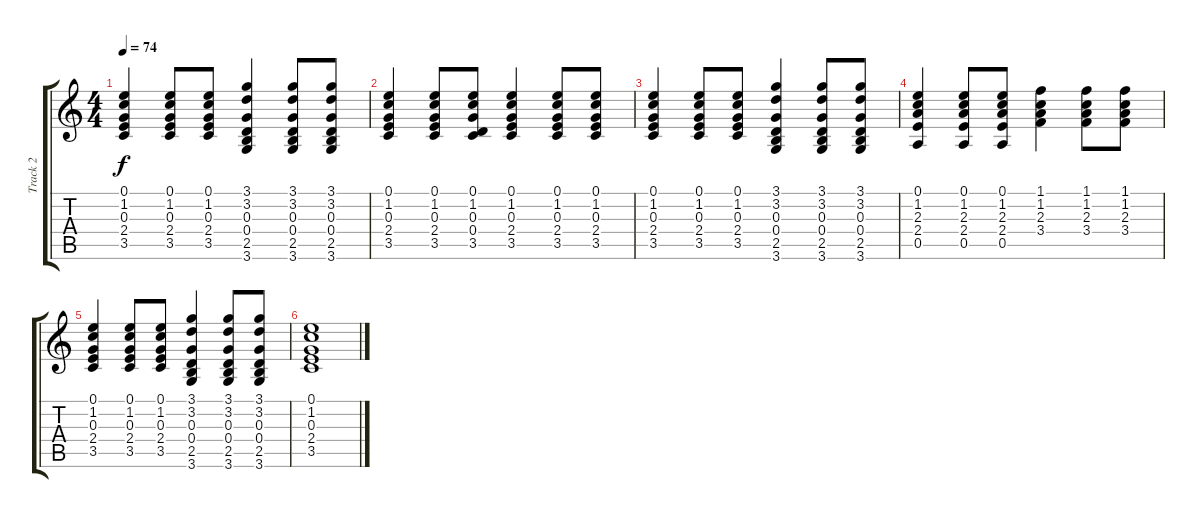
\track ("Track 2" "Track 2") {instrument overdrivenguitar}
\staff {score tabs}
\tuning (E4 B3 G3 D3 A2 E2) {hide}
\ts (4 4)
\tempo 74
\clef g2
\ks c
(0.1 1.2 0.3 2.4 3.5).4{dy f} (0.1 1.2 0.3 2.4 3.5).8 (0.1 1.2 0.3 2.4 3.5).8 (3.1 3.2 0.3 0.4 2.5 3.6).4 (3.1 3.2 0.3 0.4 2.5 3.6).8 (3.1 3.2 0.3 0.4 2.5 3.6).8 |
(0.1 1.2 0.3 2.4 3.5).4 (0.1 1.2 0.3 2.4 3.5).8 (0.1 1.2 0.3 0.4 3.5).8 (0.1 1.2 0.3 2.4 3.5).4 (0.1 1.2 0.3 2.4 3.5).8 (0.1 1.2 0.3 2.4 3.5).8 |
(0.1 1.2 0.3 2.4 3.5).4 (0.1 1.2 0.3 2.4 3.5).8 (0.1 1.2 0.3 2.4 3.5).8 (3.1 3.2 0.3 0.4 2.5 3.6).4 (3.1 3.2 0.3 0.4 2.5 3.6).8 (3.1 3.2 0.3 0.4 2.5 3.6).8 |
(0.1 1.2 2.3 2.4 0.5).4 (0.1 1.2 2.3 2.4 0.5).8 (0.1 1.2 2.3 2.4 0.5).8 (1.1 1.2 2.3 3.4).4 (1.1 1.2 2.3 3.4).8 (1.1 1.2 2.3 3.4).8 |
(0.1 1.2 0.3 2.4 3.5).4 (0.1 1.2 0.3 2.4 3.5).8 (0.1 1.2 0.3 2.4 3.5).8 (3.1 3.2 0.3 0.4 2.5 3.6).4 (3.1 3.2 0.3 0.4 2.5 3.6).8 (3.1 3.2 0.3 0.4 2.5 3.6).8 |
(0.1 1.2 0.3 2.4 3.5).1
